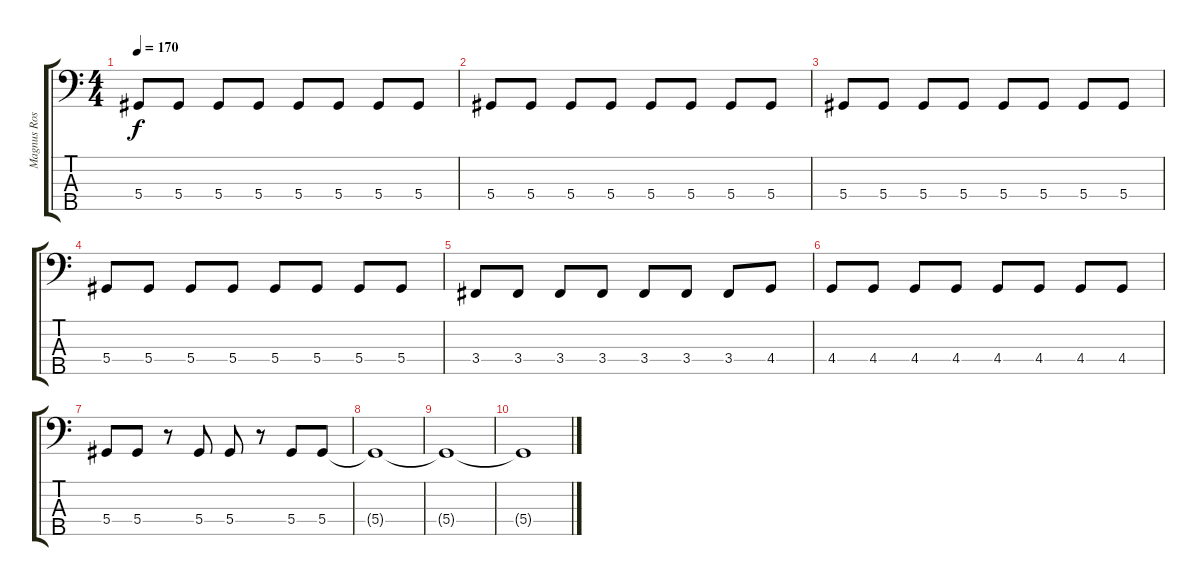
\track ("Magnus Rosén" "Magnus Ros") {instrument electricbassfinger}
\staff {score tabs}
\tuning (Gb2 Db2 Ab1 Eb1 Bb0) {hide}
\ts (4 4)
\tempo 170
\clef f4
\ks c
5.4.8{dy f} 5.4.8 5.4.8 5.4.8 5.4.8 5.4.8 5.4.8 5.4.8 |
5.4.8 5.4.8 5.4.8 5.4.8 5.4.8 5.4.8 5.4.8 5.4.8 |
5.4.8 5.4.8 5.4.8 5.4.8 5.4.8 5.4.8 5.4.8 5.4.8 |
5.4.8 5.4.8 5.4.8 5.4.8 5.4.8 5.4.8 5.4.8 5.4.8 |
3.4.8 3.4.8 3.4.8 3.4.8 3.4.8 3.4.8 3.4.8 4.4.8 |
4.4.8 4.4.8 4.4.8 4.4.8 4.4.8 4.4.8 4.4.8 4.4.8 |
5.4.8 5.4.8 r.8 5.4.8 5.4.8 r.8 5.4.8 5.4.8 |
5.4{t}.1 |
5.4{t}.1 |
5.4{t}.1
